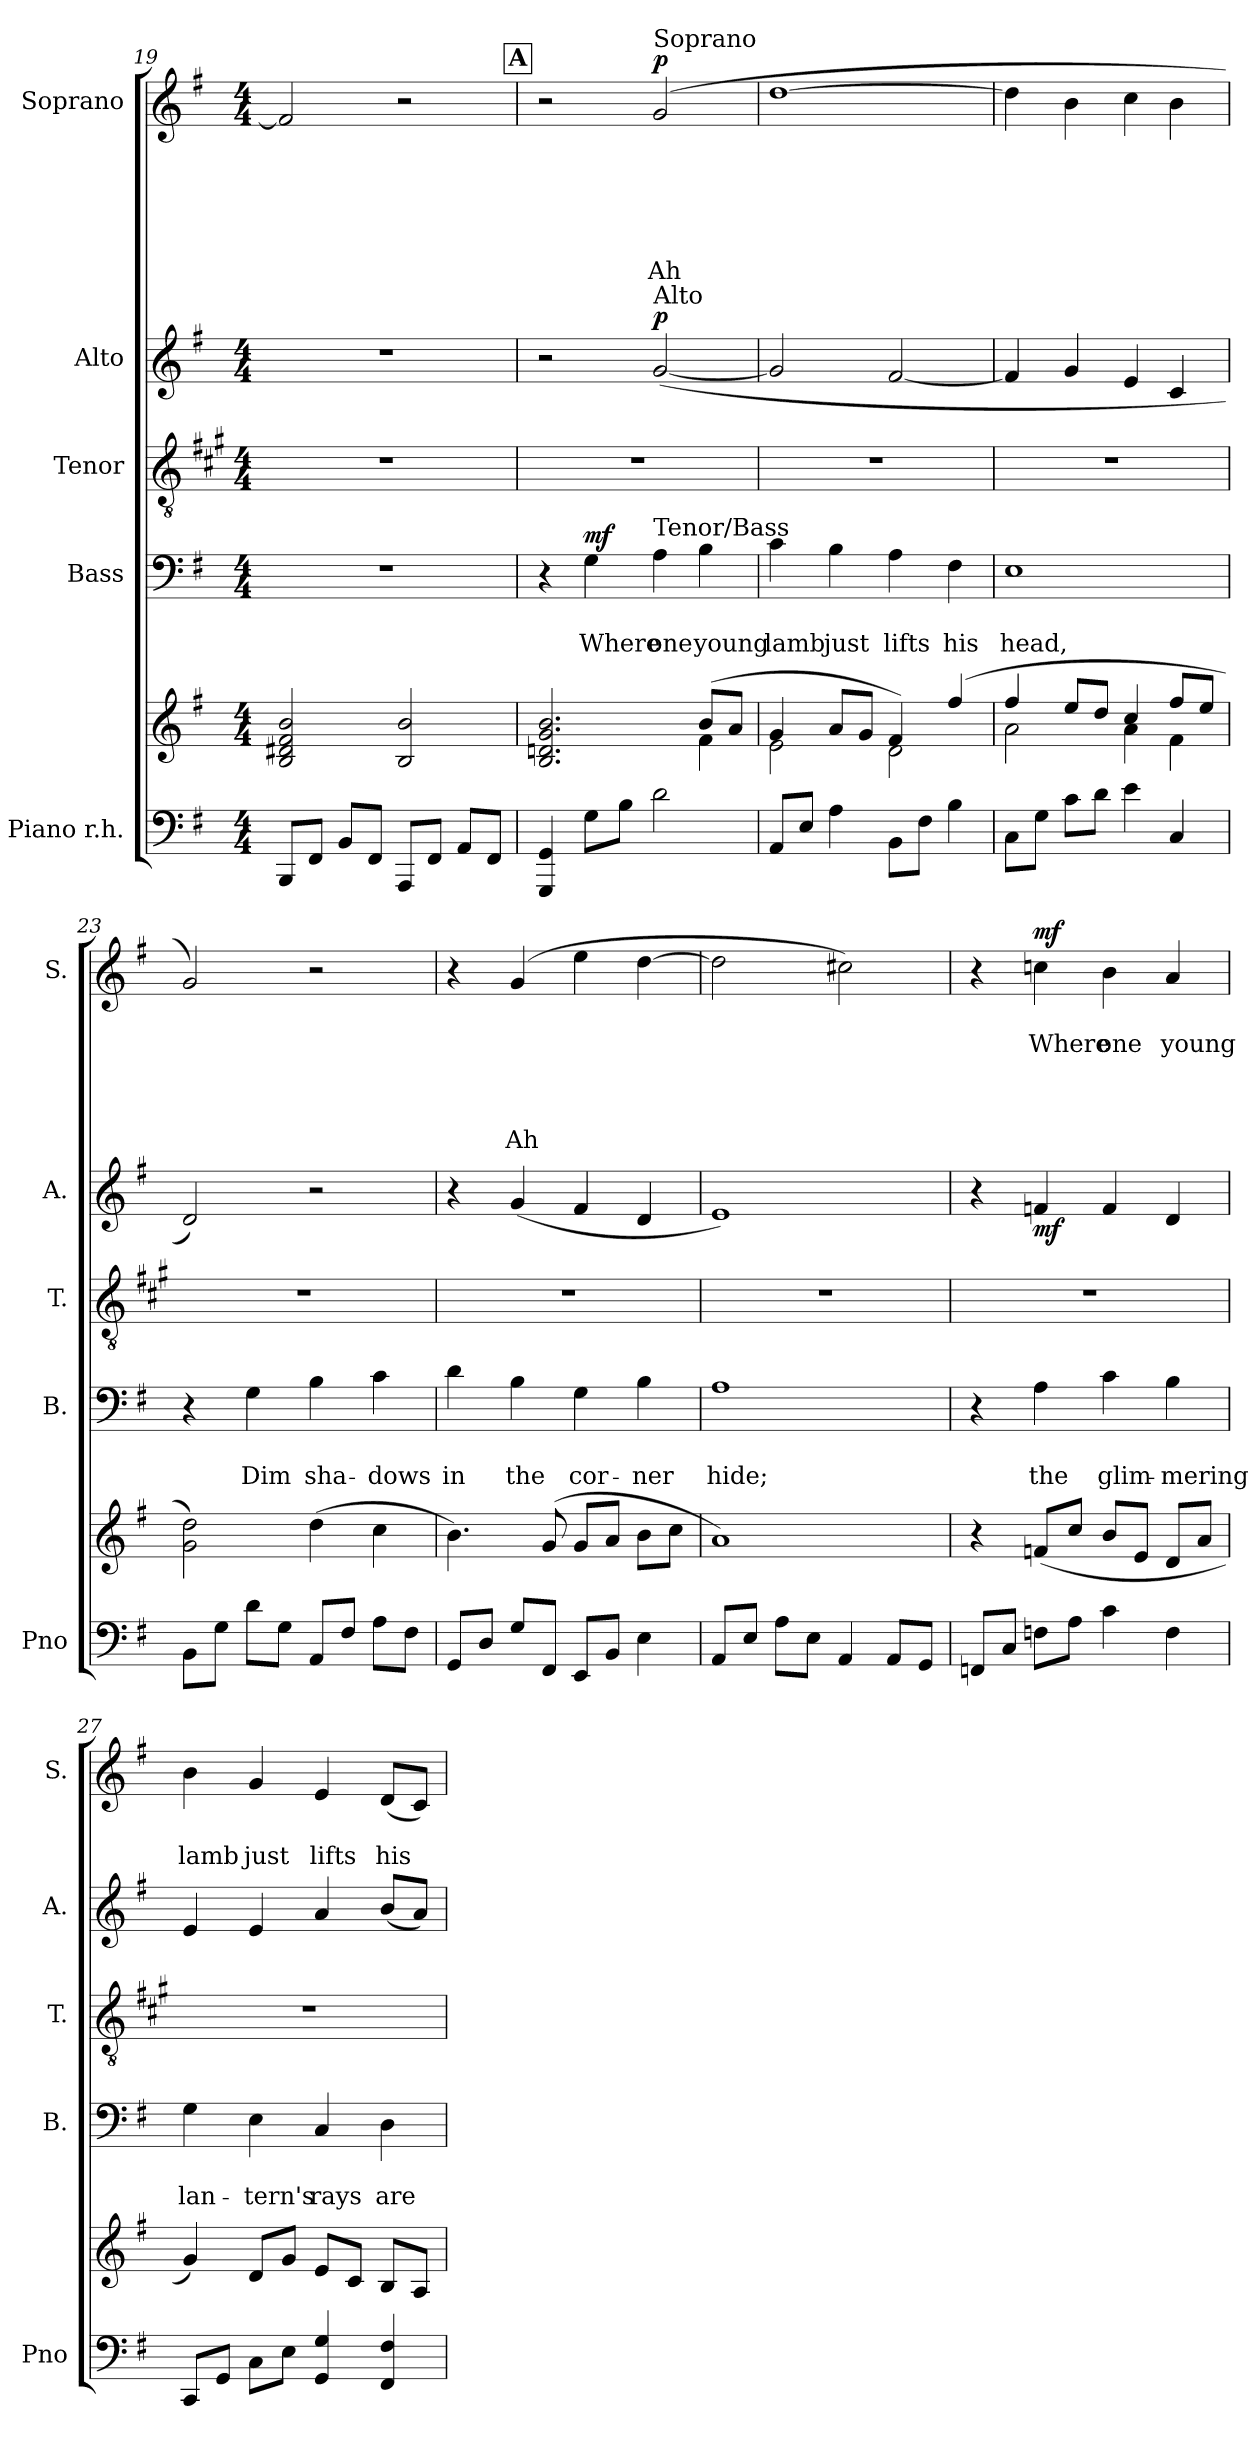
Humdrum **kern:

**kern	**kern	**kern	**text	**text	**dynam	**kern	**kern	**dynam	**kern	**text	**text	**text	**text	**text	**text	**dynam
*part5	*part5	*part4	*part4	*part4	*part4	*part3	*part2	*part2	*part1	*part1	*part1	*part1	*part1	*part1	*part1	*part1
*staff6	*staff5	*staff4	*staff4	*staff4	*staff4	*staff3	*staff2	*staff2	*staff1	*staff1	*staff1	*staff1	*staff1	*staff1	*staff1	*staff1
*I"Piano r.h.	*	*I"Bass	*	*	*	*I"Tenor	*I"Alto	*	*I"Soprano	*	*	*	*	*	*	*
*I'Pno	*	*I'B.	*	*	*	*I'T.	*I'A.	*	*I'S.	*	*	*	*	*	*	*
*clefF4	*clefG2	*clefF4	*	*	*	*clefGv2	*clefG2	*	*clefG2	*	*	*	*	*	*	*
*	*	*	*	*	*	*ITrd1c2	*	*	*	*	*	*	*	*	*	*
*k[f#]	*k[f#]	*k[f#]	*	*	*	*k[f#]	*k[f#]	*	*k[f#]	*	*	*	*	*	*	*
*G:	*G:	*G:	*	*	*	*G:	*G:	*	*G:	*	*	*	*	*	*	*
*M4/4	*M4/4	*M4/4	*	*	*	*M4/4	*M4/4	*	*M4/4	*	*	*	*	*	*	*
=19	=19	=19	=19	=19	=19	=19	=19	=19	=19	=19	=19	=19	=19	=19	=19	=19
8BBB/L	2B/ 2d#X/ 2f#/ 2b/	1r	.	.	.	1r	1r	.	2f#/]	.	.	.	.	.	.	.
8FF#/J	.	.	.	.	.	.	.	.	.	.	.	.	.	.	.	.
8BB/L	.	.	.	.	.	.	.	.	.	.	.	.	.	.	.	.
8FF#/J	.	.	.	.	.	.	.	.	.	.	.	.	.	.	.	.
8AAA/L	2B/ 2b/	.	.	.	.	.	.	.	2r	.	.	.	.	.	.	.
8FF#/J	.	.	.	.	.	.	.	.	.	.	.	.	.	.	.	.
8AA/L	.	.	.	.	.	.	.	.	.	.	.	.	.	.	.	.
8FF#/J	.	.	.	.	.	.	.	.	.	.	.	.	.	.	.	.
!!LO:REH:place=s1:a:fs=11:t=A
=20	=20	=20	=20	=20	=20	=20	=20	=20	=20	=20	=20	=20	=20	=20	=20	=20
*	*^	*	*	*	*	*	*	*	*	*	*	*	*	*	*	*
4GGG/ 4GG/	2.B/ 2.dn/ 2.g/ 2.b/	2.ryy	4r	.	.	.	1r	2r	.	2r	.	.	.	.	.	.	.
!	!	!	!	!	!LO:LY:b	!LO:DY:a	!	!	!	!	!	!	!	!	!	!	!
8G\L	.	.	4G\	.	Where	mf	.	.	.	.	.	.	.	.	.	.	.
8B\J	.	.	.	.	.	.	.	.	.	.	.	.	.	.	.	.	.
!	!	!	!	!	!	!	!	!	!	!LO:TX:a:t=Soprano	!	!	!	!	!	!	!
!	!	!	!	!	!	!	!	!LO:TX:a:t=Alto	!	!	!	!	!	!	!	!	!
!	!	!	!LO:TX:a:t=Tenor/Bass	!	!	!	!	!	!	!	!	!	!	!	!	!	!
!	!	!	!	!	!LO:LY:b	!	!	!	!LO:DY:a	!	!	!	!	!	!	!LO:LY:b	!LO:DY:a
2d\	.	.	4A\	.	one	.	.	(<[2g/	p	(>2g/	.	.	.	.	.	Ah	p
!	!	!	!	!	!LO:LY:b	!	!	!	!	!	!	!	!	!	!	!	!
.	(>8b/L	4f#\	4B\	.	young	.	.	.	.	.	.	.	.	.	.	.	.
.	8a/J	.	.	.	.	.	.	.	.	.	.	.	.	.	.	.	.
=21	=21	=21	=21	=21	=21	=21	=21	=21	=21	=21	=21	=21	=21	=21	=21	=21	=21
!	!	!	!	!	!LO:LY:b	!	!	!	!	!	!	!	!	!	!	!	!
8AA/L	4g/	2e\	4c\	.	lamb	.	1r	2g/]	.	[1dd	.	.	.	.	.	.	.
8E/J	.	.	.	.	.	.	.	.	.	.	.	.	.	.	.	.	.
!	!	!	!	!	!LO:LY:b	!	!	!	!	!	!	!	!	!	!	!	!
4A\	8a/L	.	4B\	.	just	.	.	.	.	.	.	.	.	.	.	.	.
.	8g/J	.	.	.	.	.	.	.	.	.	.	.	.	.	.	.	.
!	!	!	!	!	!LO:LY:b	!	!	!	!	!	!	!	!	!	!	!	!
8BB\L	4f#/)	2d\	4A\	.	lifts	.	.	[2f#/	.	.	.	.	.	.	.	.	.
8F#\J	.	.	.	.	.	.	.	.	.	.	.	.	.	.	.	.	.
!	!	!	!	!	!LO:LY:b	!	!	!	!	!	!	!	!	!	!	!	!
4B\	(>4ff#/	.	4F#\	.	his	.	.	.	.	.	.	.	.	.	.	.	.
!!LO:LB:g=z
=22	=22	=22	=22	=22	=22	=22	=22	=22	=22	=22	=22	=22	=22	=22	=22	=22	=22
!	!	!	!	!	!LO:LY:b	!	!	!	!	!	!	!	!	!	!	!	!
8C\L	4ff#/	2a\	1E	.	head,	.	1r	4f#/]	.	4dd\]	.	.	.	.	.	.	.
8G\J	.	.	.	.	.	.	.	.	.	.	.	.	.	.	.	.	.
8c\L	8ee/L	.	.	.	.	.	.	4g/	.	4b\	.	.	.	.	.	.	.
8d\J	8dd/J	.	.	.	.	.	.	.	.	.	.	.	.	.	.	.	.
4e\	4cc/	4a\	.	.	.	.	.	4e/	.	4cc\	.	.	.	.	.	.	.
4C/	8ff#/L	4f#\	.	.	.	.	.	4c/	.	4b\	.	.	.	.	.	.	.
.	8ee/J	.	.	.	.	.	.	.	.	.	.	.	.	.	.	.	.
*	*v	*v	*	*	*	*	*	*	*	*	*	*	*	*	*	*	*
=23	=23	=23	=23	=23	=23	=23	=23	=23	=23	=23	=23	=23	=23	=23	=23	=23
8BB\L	2g\ 2dd\)	4r	.	.	.	1r	2d/)	.	2g/)	.	.	.	.	.	.	.
8G\J	.	.	.	.	.	.	.	.	.	.	.	.	.	.	.	.
!	!	!	!	!LO:LY:b	!	!	!	!	!	!	!	!	!	!	!	!
8d\L	.	4G\	.	Dim	.	.	.	.	.	.	.	.	.	.	.	.
8G\J	.	.	.	.	.	.	.	.	.	.	.	.	.	.	.	.
!	!	!	!	!LO:LY:b	!	!	!	!	!	!	!	!	!	!	!	!
8AA/L	(>4dd\	4B\	.	sha-	.	.	2r	.	2r	.	.	.	.	.	.	.
8F#/J	.	.	.	.	.	.	.	.	.	.	.	.	.	.	.	.
!	!	!	!	!LO:LY:b	!	!	!	!	!	!	!	!	!	!	!	!
8A\L	4cc\	4c\	.	-dows	.	.	.	.	.	.	.	.	.	.	.	.
8F#\J	.	.	.	.	.	.	.	.	.	.	.	.	.	.	.	.
=24	=24	=24	=24	=24	=24	=24	=24	=24	=24	=24	=24	=24	=24	=24	=24	=24
!	!	!	!	!LO:LY:b	!	!	!	!	!	!	!	!	!	!	!	!
8GG/L	4.b\)	4d\	.	in	.	1r	4r	.	4r	.	.	.	.	.	.	.
8D/J	.	.	.	.	.	.	.	.	.	.	.	.	.	.	.	.
!	!	!	!	!LO:LY:b	!	!	!	!	!	!	!	!	!	!	!LO:LY:b	!
8G/L	.	4B\	.	the	.	.	(<4g/	.	(>4g/	.	.	.	.	.	Ah	.
8FF#/J	(>8g/	.	.	.	.	.	.	.	.	.	.	.	.	.	.	.
!	!	!	!	!LO:LY:b	!	!	!	!	!	!	!	!	!	!	!	!
8EE/L	8g/L	4G\	.	cor-	.	.	4f#/	.	4ee\	.	.	.	.	.	.	.
8BB/J	8a/J	.	.	.	.	.	.	.	.	.	.	.	.	.	.	.
!	!	!	!	!LO:LY:b	!	!	!	!	!	!	!	!	!	!	!	!
4E\	8b\L	4B\	.	-ner	.	.	4d/	.	[4dd\	.	.	.	.	.	.	.
.	8cc\J	.	.	.	.	.	.	.	.	.	.	.	.	.	.	.
=25	=25	=25	=25	=25	=25	=25	=25	=25	=25	=25	=25	=25	=25	=25	=25	=25
!	!	!	!	!LO:LY:b	!	!	!	!	!	!	!	!	!	!	!	!
8AA/L	1a)	1A	.	hide;	.	1r	1e)	.	2dd\]	.	.	.	.	.	.	.
8E/J	.	.	.	.	.	.	.	.	.	.	.	.	.	.	.	.
8A\L	.	.	.	.	.	.	.	.	.	.	.	.	.	.	.	.
8E\J	.	.	.	.	.	.	.	.	.	.	.	.	.	.	.	.
4AA/	.	.	.	.	.	.	.	.	2cc#X\)	.	.	.	.	.	.	.
8AA/L	.	.	.	.	.	.	.	.	.	.	.	.	.	.	.	.
8GG/J	.	.	.	.	.	.	.	.	.	.	.	.	.	.	.	.
=26	=26	=26	=26	=26	=26	=26	=26	=26	=26	=26	=26	=26	=26	=26	=26	=26
8FFn/L	4r	4r	.	.	.	1r	4r	.	4r	.	.	.	.	.	.	.
8C/J	.	.	.	.	.	.	.	.	.	.	.	.	.	.	.	.
!	!	!	!	!LO:LY:b	!	!	!	!LO:DY:b	!	!	!LO:LY:b	!	!	!	!	!LO:DY:a
8Fn\L	(<8fn/L	4A\	.	the	.	.	4fn/	mf	4ccn\	.	Where	.	.	.	.	mf
8A\J	8cc/J	.	.	.	.	.	.	.	.	.	.	.	.	.	.	.
!	!	!	!	!LO:LY:b	!	!	!	!	!	!	!LO:LY:b	!	!	!	!	!
4c\	8b/L	4c\	.	glim-	.	.	4f/	.	4b\	.	one	.	.	.	.	.
.	8e/J	.	.	.	.	.	.	.	.	.	.	.	.	.	.	.
!	!	!	!	!LO:LY:b	!	!	!	!	!	!	!LO:LY:b	!	!	!	!	!
4F\	8d/L	4B\	.	-mering	.	.	4d/	.	4a/	.	young	.	.	.	.	.
.	8a/J	.	.	.	.	.	.	.	.	.	.	.	.	.	.	.
!!LO:LB:g=z
=27	=27	=27	=27	=27	=27	=27	=27	=27	=27	=27	=27	=27	=27	=27	=27	=27
!	!	!	!	!LO:LY:b	!	!	!	!	!	!	!LO:LY:b	!	!	!	!	!
8CC/L	4g/)	4G\	.	lan-	.	1r	4e/	.	4b\	.	lamb	.	.	.	.	.
8GG/J	.	.	.	.	.	.	.	.	.	.	.	.	.	.	.	.
!	!	!	!	!LO:LY:b	!	!	!	!	!	!	!LO:LY:b	!	!	!	!	!
8C\L	8d/L	4E\	.	-tern's	.	.	4e/	.	4g/	.	just	.	.	.	.	.
8E\J	8g/J	.	.	.	.	.	.	.	.	.	.	.	.	.	.	.
!	!	!	!	!LO:LY:b	!	!	!	!	!	!	!LO:LY:b	!	!	!	!	!
4GG/ 4G/	8e/L	4C/	.	rays	.	.	4a/	.	4e/	.	lifts	.	.	.	.	.
.	8c/J	.	.	.	.	.	.	.	.	.	.	.	.	.	.	.
!	!	!	!	!LO:LY:b	!	!	!	!	!	!	!LO:LY:b	!	!	!	!	!
4FF#/ 4F#/	8B/L	4D\	.	are	.	.	(<8b/L	.	(<8d/L	.	his	.	.	.	.	.
.	8A/J	.	.	.	.	.	8a/J)	.	8c/J)	.	.	.	.	.	.	.
=	=	=	=	=	=	=	=	=	=	=	=	=	=	=	=	=
*-	*-	*-	*-	*-	*-	*-	*-	*-	*-	*-	*-	*-	*-	*-	*-	*-
